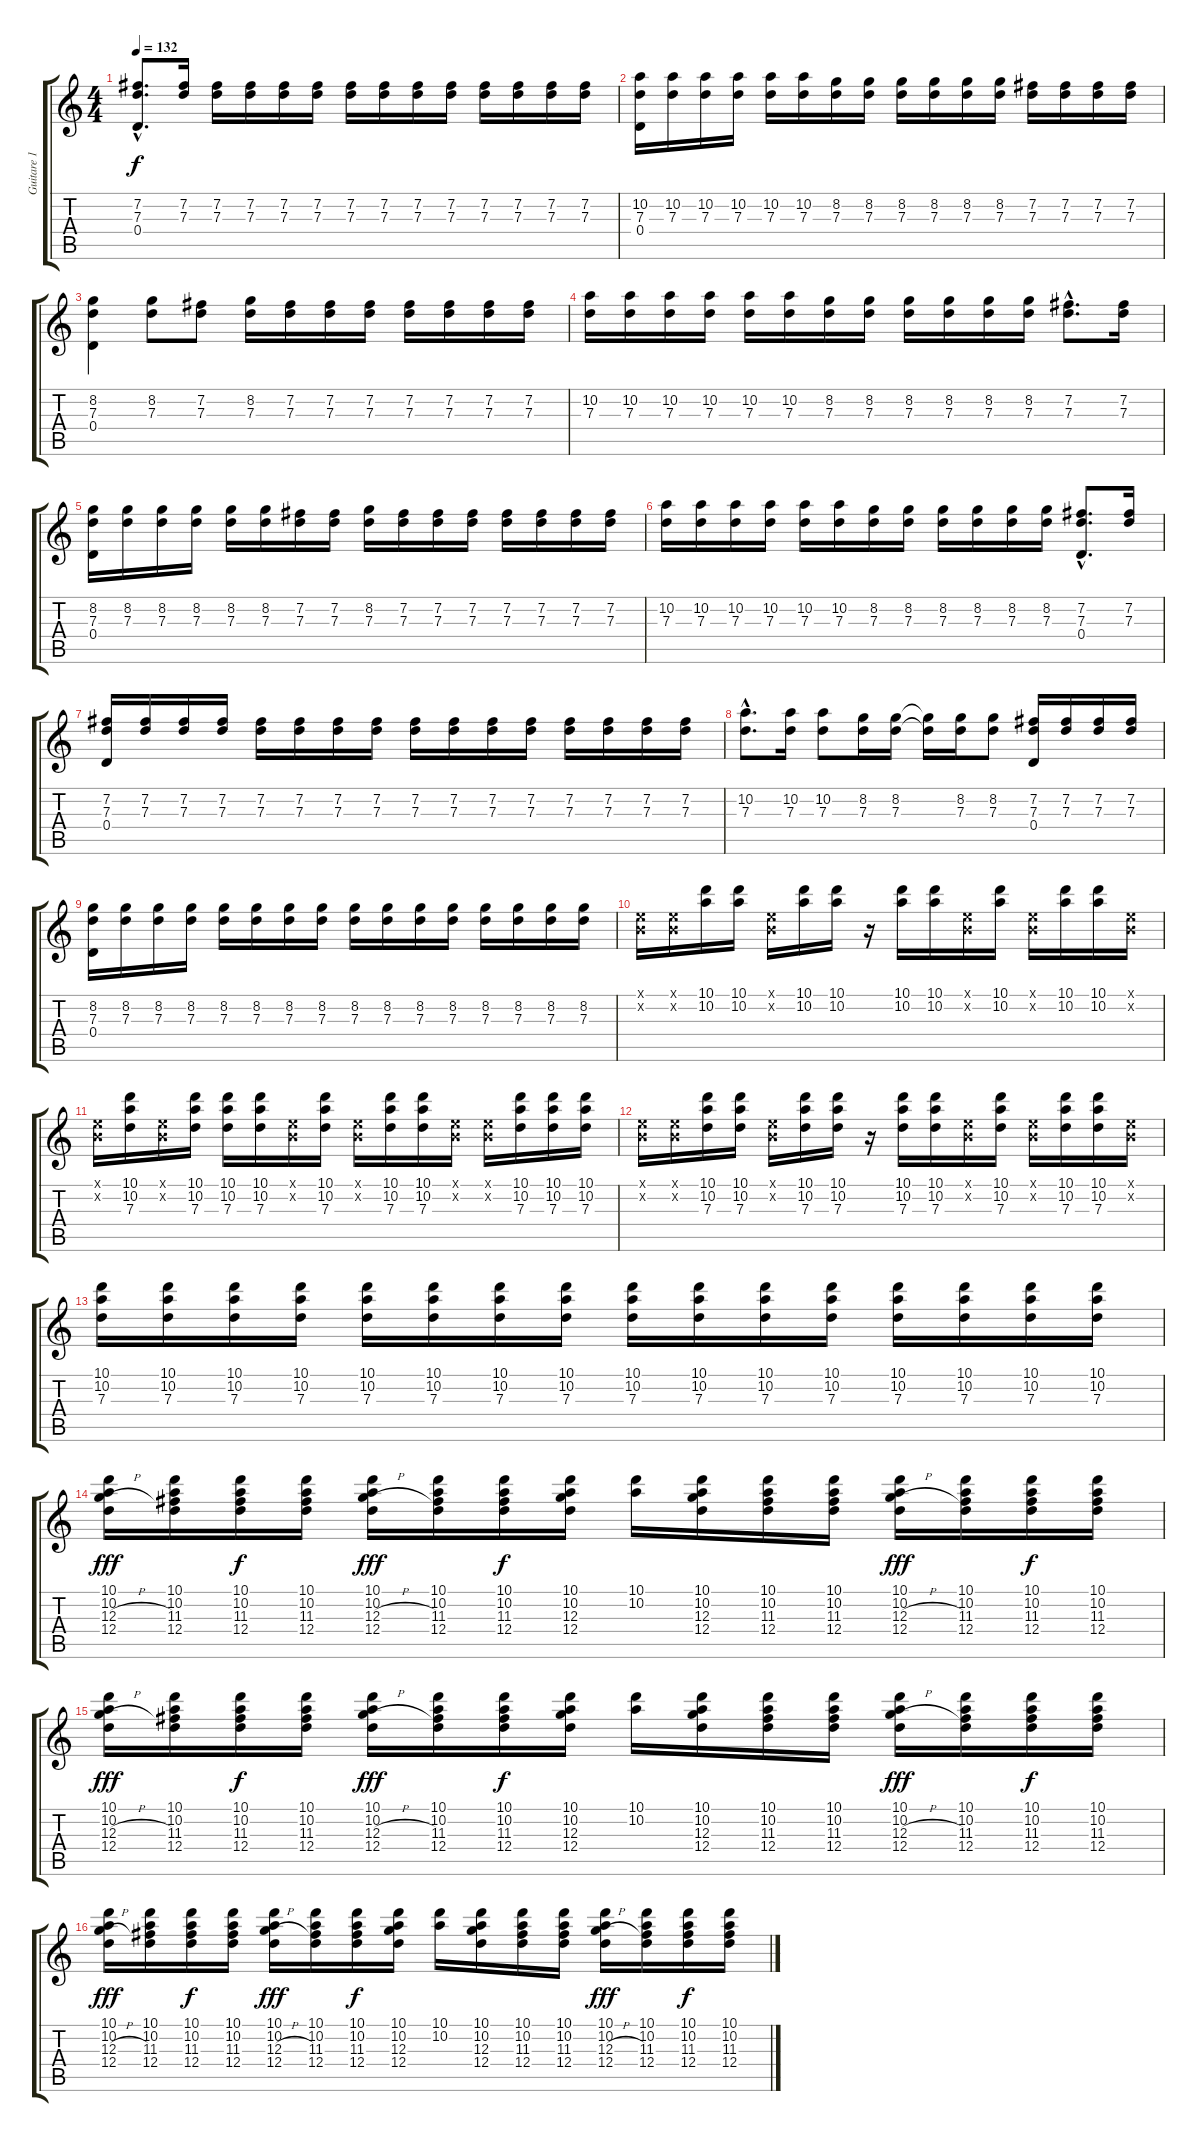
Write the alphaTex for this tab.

\track ("Guitare 1" "Guitare 1") {instrument electricguitarclean}
\staff {score tabs}
\tuning (E4 B3 G3 D3 A2 E2) {hide}
\ts (4 4)
\tempo 132
\clef g2
\ks c
(7.2{hac} 7.3{hac} 0.4{hac}).8{d dy f} (7.2 7.3).16 (7.2 7.3).16 (7.2 7.3).16 (7.2 7.3).16 (7.2 7.3).16 (7.2 7.3).16 (7.2 7.3).16 (7.2 7.3).16 (7.2 7.3).16 (7.2 7.3).16 (7.2 7.3).16 (7.2 7.3).16 (7.2 7.3).16 |
(10.2 7.3 0.4).16 (10.2 7.3).16 (10.2 7.3).16 (10.2 7.3).16 (10.2 7.3).16 (10.2 7.3).16 (8.2 7.3).16 (8.2 7.3).16 (8.2 7.3).16 (8.2 7.3).16 (8.2 7.3).16 (8.2 7.3).16 (7.2 7.3).16 (7.2 7.3).16 (7.2 7.3).16 (7.2 7.3).16 |
(8.2 7.3 0.4).4 (8.2 7.3).8 (7.2 7.3).8 (8.2 7.3).16 (7.2 7.3).16 (7.2 7.3).16 (7.2 7.3).16 (7.2 7.3).16 (7.2 7.3).16 (7.2 7.3).16 (7.2 7.3).16 |
(10.2 7.3).16 (10.2 7.3).16 (10.2 7.3).16 (10.2 7.3).16 (10.2 7.3).16 (10.2 7.3).16 (8.2 7.3).16 (8.2 7.3).16 (8.2 7.3).16 (8.2 7.3).16 (8.2 7.3).16 (8.2 7.3).16 (7.2{hac} 7.3{hac}).8{d} (7.2 7.3).16 |
(8.2 7.3 0.4).16 (8.2 7.3).16 (8.2 7.3).16 (8.2 7.3).16 (8.2 7.3).16 (8.2 7.3).16 (7.2 7.3).16 (7.2 7.3).16 (8.2 7.3).16 (7.2 7.3).16 (7.2 7.3).16 (7.2 7.3).16 (7.2 7.3).16 (7.2 7.3).16 (7.2 7.3).16 (7.2 7.3).16 |
(10.2 7.3).16 (10.2 7.3).16 (10.2 7.3).16 (10.2 7.3).16 (10.2 7.3).16 (10.2 7.3).16 (8.2 7.3).16 (8.2 7.3).16 (8.2 7.3).16 (8.2 7.3).16 (8.2 7.3).16 (8.2 7.3).16 (7.2{hac} 7.3{hac} 0.4{hac}).8{d} (7.2 7.3).16 |
(7.2 7.3 0.4).16 (7.2 7.3).16 (7.2 7.3).16 (7.2 7.3).16 (7.2 7.3).16 (7.2 7.3).16 (7.2 7.3).16 (7.2 7.3).16 (7.2 7.3).16 (7.2 7.3).16 (7.2 7.3).16 (7.2 7.3).16 (7.2 7.3).16 (7.2 7.3).16 (7.2 7.3).16 (7.2 7.3).16 |
(10.2{hac} 7.3{hac}).8{d} (10.2 7.3).16 (10.2 7.3).8 (8.2 7.3).16 (8.2 7.3).16 (8.2{t} 7.3{t}).16 (8.2 7.3).16 (8.2 7.3).8 (7.2 7.3 0.4).16 (7.2 7.3).16 (7.2 7.3).16 (7.2 7.3).16 |
(8.2 7.3 0.4).16 (8.2 7.3).16 (8.2 7.3).16 (8.2 7.3).16 (8.2 7.3).16 (8.2 7.3).16 (8.2 7.3).16 (8.2 7.3).16 (8.2 7.3).16 (8.2 7.3).16 (8.2 7.3).16 (8.2 7.3).16 (8.2 7.3).16 (8.2 7.3).16 (8.2 7.3).16 (8.2 7.3).16 |
(0.1{x} 0.2{x}).16 (0.1{x} 0.2{x}).16 (10.1 10.2).16 (10.1 10.2).16 (0.1{x} 0.2{x}).16 (10.1 10.2).16 (10.1 10.2).16 r.16 (10.1 10.2).16 (10.1 10.2).16 (0.1{x} 0.2{x}).16 (10.1 10.2).16 (0.1{x} 0.2{x}).16 (10.1 10.2).16 (10.1 10.2).16 (0.1{x} 0.2{x}).16 |
(0.1{x} 0.2{x}).16 (10.1 10.2 7.3).16 (0.1{x} 0.2{x}).16 (10.1 10.2 7.3).16 (10.1 10.2 7.3).16 (10.1 10.2 7.3).16 (0.1{x} 0.2{x}).16 (10.1 10.2 7.3).16 (0.1{x} 0.2{x}).16 (10.1 10.2 7.3).16 (10.1 10.2 7.3).16 (0.1{x} 0.2{x}).16 (0.1{x} 0.2{x}).16 (10.1 10.2 7.3).16 (10.1 10.2 7.3).16 (10.1 10.2 7.3).16 |
(0.1{x} 0.2{x}).16 (0.1{x} 0.2{x}).16 (10.1 10.2 7.3).16 (10.1 10.2 7.3).16 (0.1{x} 0.2{x}).16 (10.1 10.2 7.3).16 (10.1 10.2 7.3).16 r.16 (10.1 10.2 7.3).16 (10.1 10.2 7.3).16 (0.1{x} 0.2{x}).16 (10.1 10.2 7.3).16 (0.1{x} 0.2{x}).16 (10.1 10.2 7.3).16 (10.1 10.2 7.3).16 (0.1{x} 0.2{x}).16 |
(10.1 10.2 7.3).16 (10.1 10.2 7.3).16 (10.1 10.2 7.3).16 (10.1 10.2 7.3).16 (10.1 10.2 7.3).16 (10.1 10.2 7.3).16 (10.1 10.2 7.3).16 (10.1 10.2 7.3).16 (10.1 10.2 7.3).16 (10.1 10.2 7.3).16 (10.1 10.2 7.3).16 (10.1 10.2 7.3).16 (10.1 10.2 7.3).16 (10.1 10.2 7.3).16 (10.1 10.2 7.3).16 (10.1 10.2 7.3).16 |
(10.1 10.2 12.3{h} 12.4).16{dy fff} (10.1 10.2 11.3 12.4).16 (10.1 10.2 11.3 12.4).16{dy f} (10.1 10.2 11.3 12.4).16 (10.1 10.2 12.3{h} 12.4).16{dy fff} (10.1 10.2 11.3 12.4).16 (10.1 10.2 11.3 12.4).16{dy f} (10.1 10.2 12.3 12.4).16 (10.1 10.2).16 (10.1 10.2 12.3 12.4).16 (10.1 10.2 11.3 12.4).16 (10.1 10.2 11.3 12.4).16 (10.1 10.2 12.3{h} 12.4).16{dy fff} (10.1 10.2 11.3 12.4).16 (10.1 10.2 11.3 12.4).16{dy f} (10.1 10.2 11.3 12.4).16 |
(10.1 10.2 12.3{h} 12.4).16{dy fff} (10.1 10.2 11.3 12.4).16 (10.1 10.2 11.3 12.4).16{dy f} (10.1 10.2 11.3 12.4).16 (10.1 10.2 12.3{h} 12.4).16{dy fff} (10.1 10.2 11.3 12.4).16 (10.1 10.2 11.3 12.4).16{dy f} (10.1 10.2 12.3 12.4).16 (10.1 10.2).16 (10.1 10.2 12.3 12.4).16 (10.1 10.2 11.3 12.4).16 (10.1 10.2 11.3 12.4).16 (10.1 10.2 12.3{h} 12.4).16{dy fff} (10.1 10.2 11.3 12.4).16 (10.1 10.2 11.3 12.4).16{dy f} (10.1 10.2 11.3 12.4).16 |
(10.1 10.2 12.3{h} 12.4).16{dy fff} (10.1 10.2 11.3 12.4).16 (10.1 10.2 11.3 12.4).16{dy f} (10.1 10.2 11.3 12.4).16 (10.1 10.2 12.3{h} 12.4).16{dy fff} (10.1 10.2 11.3 12.4).16 (10.1 10.2 11.3 12.4).16{dy f} (10.1 10.2 12.3 12.4).16 (10.1 10.2).16 (10.1 10.2 12.3 12.4).16 (10.1 10.2 11.3 12.4).16 (10.1 10.2 11.3 12.4).16 (10.1 10.2 12.3{h} 12.4).16{dy fff} (10.1 10.2 11.3 12.4).16 (10.1 10.2 11.3 12.4).16{dy f} (10.1 10.2 11.3 12.4).16
